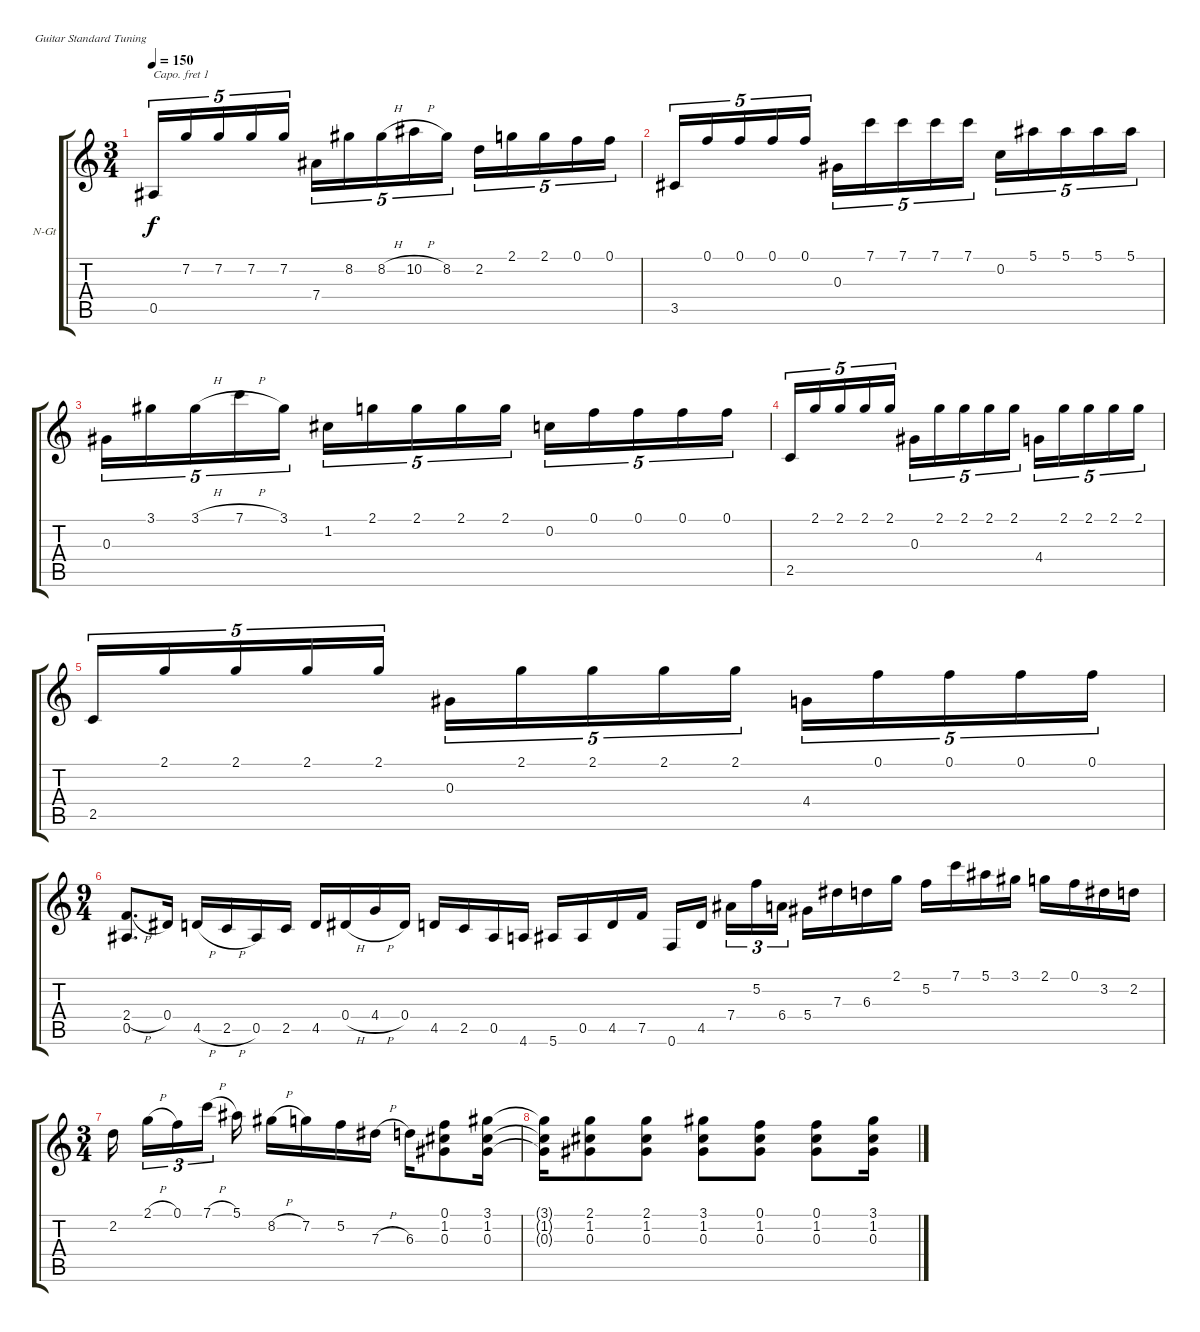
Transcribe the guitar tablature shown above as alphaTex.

\bracketExtendMode groupsimilarinstruments
\firstSystemTrackNameOrientation horizontal
\otherSystemsTrackNameOrientation horizontal
\track ("Tarantas" "N-Gt") {instrument acousticguitarnylon}
\staff {score tabs}
\capo 1
\tuning (E4 B3 G3 D3 A2 E2)
\ts (3 4)
\tempo 150
\clef g2
\ks c
0.5.16{tu (5 4) dy f} 7.2.16{tu (5 4)} 7.2.16{tu (5 4)} 7.2.16{tu (5 4)} 7.2.16{tu (5 4)} 7.4.16{tu (5 4)} 8.2.16{tu (5 4)} 8.2{h}.16{tu (5 4)} 10.2{h}.16{tu (5 4)} 8.2.16{tu (5 4)} 2.2.16{tu (5 4)} 2.1.16{tu (5 4)} 2.1.16{tu (5 4)} 0.1.16{tu (5 4)} 0.1.16{tu (5 4)} |
3.5.16{tu (5 4)} 0.1.16{tu (5 4)} 0.1.16{tu (5 4)} 0.1.16{tu (5 4)} 0.1.16{tu (5 4)} 0.3.16{tu (5 4)} 7.1.16{tu (5 4)} 7.1.16{tu (5 4)} 7.1.16{tu (5 4)} 7.1.16{tu (5 4)} 0.2.16{tu (5 4)} 5.1.16{tu (5 4)} 5.1.16{tu (5 4)} 5.1.16{tu (5 4)} 5.1.16{tu (5 4)} |
0.3.16{tu (5 4)} 3.1.16{tu (5 4)} 3.1{h}.16{tu (5 4)} 7.1{h}.16{tu (5 4)} 3.1.16{tu (5 4)} 1.2.16{tu (5 4)} 2.1.16{tu (5 4)} 2.1.16{tu (5 4)} 2.1.16{tu (5 4)} 2.1.16{tu (5 4)} 0.2.16{tu (5 4)} 0.1.16{tu (5 4)} 0.1.16{tu (5 4)} 0.1.16{tu (5 4)} 0.1.16{tu (5 4)} |
2.5.16{tu (5 4)} 2.1.16{tu (5 4)} 2.1.16{tu (5 4)} 2.1.16{tu (5 4)} 2.1.16{tu (5 4)} 0.3.16{tu (5 4)} 2.1.16{tu (5 4)} 2.1.16{tu (5 4)} 2.1.16{tu (5 4)} 2.1.16{tu (5 4)} 4.4.16{tu (5 4)} 2.1.16{tu (5 4)} 2.1.16{tu (5 4)} 2.1.16{tu (5 4)} 2.1.16{tu (5 4)} |
2.5.16{tu (5 4)} 2.1.16{tu (5 4)} 2.1.16{tu (5 4)} 2.1.16{tu (5 4)} 2.1.16{tu (5 4)} 0.3.16{tu (5 4)} 2.1.16{tu (5 4)} 2.1.16{tu (5 4)} 2.1.16{tu (5 4)} 2.1.16{tu (5 4)} 4.4.16{tu (5 4)} 0.1.16{tu (5 4)} 0.1.16{tu (5 4)} 0.1.16{tu (5 4)} 0.1.16{tu (5 4)} |
\ts (9 4)
(2.4{h} 0.5).8{d} 0.4.16 4.5{h}.16 2.5{h}.16 0.5.16 2.5.16 4.5.16 0.4{h}.16 4.4{h}.16 0.4.16 4.5.16 2.5.16 0.5.16 4.6.16 5.6.16 0.5.16 4.5.16 7.5.16 0.6.16 4.5.16 7.4.16{tu (3 2)} 5.2.16{tu (3 2)} 6.4.16{tu (3 2)} 5.4.16 7.3.16 6.3.16 2.1.16 5.2.16 7.1.16 5.1.16 3.1.16 2.1.16 0.1.16 3.2.16 2.2.16 |
\ts (3 4)
2.2.16 2.1{h}.16{tu (3 2)} 0.1.16{tu (3 2)} 7.1{h}.16{tu (3 2)} 5.1.16 8.2{h}.16 7.2.16 5.2.16 7.3{h}.16 6.3.16 (0.1 1.2 0.3).8 (3.1 1.2 0.3).16 |
(3.1{t} 1.2{t} 0.3{t}).16 (2.1 1.2 0.3).8 (2.1 1.2 0.3).8 (3.1 1.2 0.3).8 (0.1 1.2 0.3).8 (0.1 1.2 0.3).8 (3.1 1.2 0.3).16
